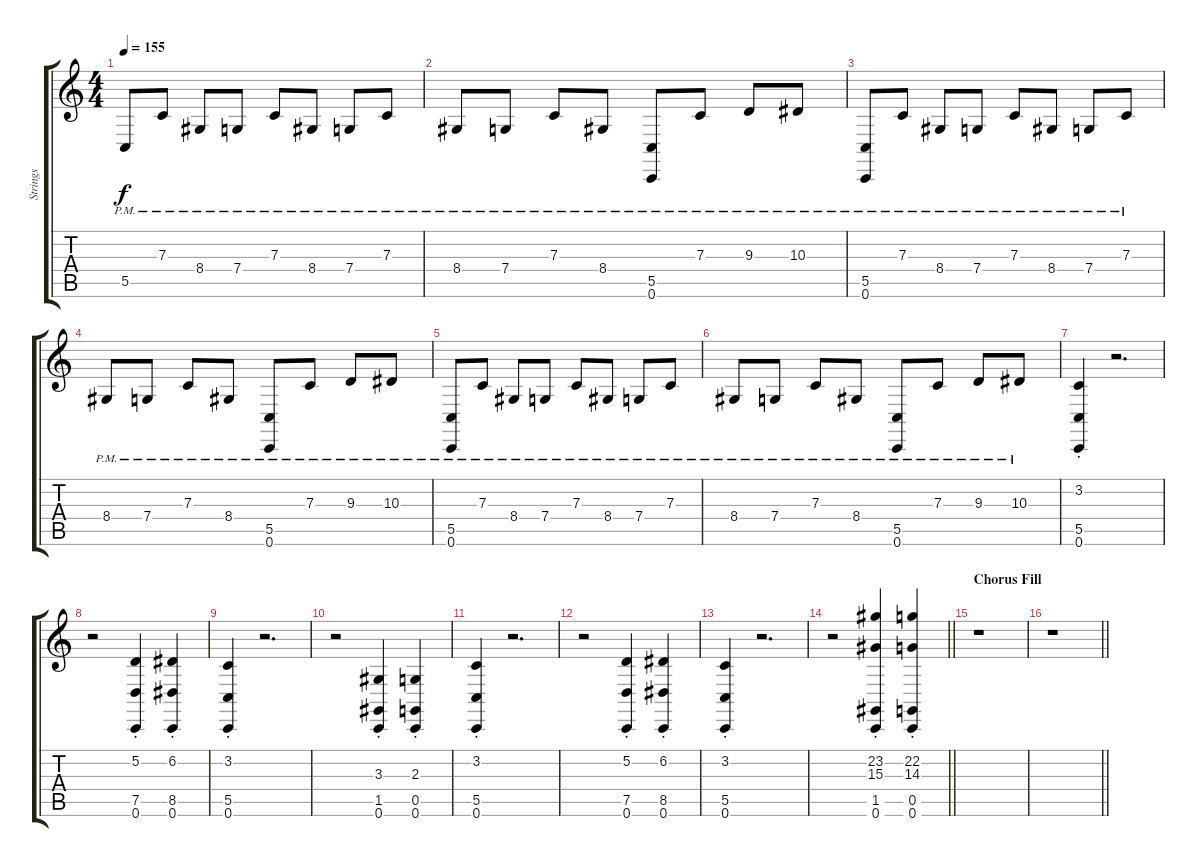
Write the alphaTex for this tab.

\track ("Strings" "Strings") {instrument stringensemble1}
\staff {score tabs}
\tuning (D4 A3 F3 C3 G2 C2) {hide}
\ts (4 4)
\tempo 155
\clef g2
\ks c
5.5{pm}.8{dy f} 7.3{pm}.8 8.4{pm}.8 7.4{pm}.8 7.3{pm}.8 8.4{pm}.8 7.4{pm}.8 7.3{pm}.8 |
8.4{pm}.8 7.4{pm}.8 7.3{pm}.8 8.4{pm}.8 (5.5{pm} 0.6).8 7.3{pm}.8 9.3{pm}.8 10.3{pm}.8 |
(5.5{pm} 0.6).8 7.3{pm}.8 8.4{pm}.8 7.4{pm}.8 7.3{pm}.8 8.4{pm}.8 7.4{pm}.8 7.3{pm}.8 |
8.4{pm}.8 7.4{pm}.8 7.3{pm}.8 8.4{pm}.8 (5.5{pm} 0.6).8 7.3{pm}.8 9.3{pm}.8 10.3{pm}.8 |
(5.5{pm} 0.6).8 7.3{pm}.8 8.4{pm}.8 7.4{pm}.8 7.3{pm}.8 8.4{pm}.8 7.4{pm}.8 7.3{pm}.8 |
8.4{pm}.8 7.4{pm}.8 7.3{pm}.8 8.4{pm}.8 (5.5{pm} 0.6).8 7.3{pm}.8 9.3{pm}.8 10.3{pm}.8 |
(3.2{st} 5.5{st} 0.6{st}).4 r.2{d} |
r.2 (5.2{st} 7.5{st} 0.6{st}).4 (6.2{st} 8.5{st} 0.6{st}).4 |
(3.2{st} 5.5{st} 0.6{st}).4 r.2{d} |
r.2 (3.3{st} 1.5{st} 0.6{st}).4 (2.3{st} 0.5{st} 0.6{st}).4 |
(3.2{st} 5.5{st} 0.6{st}).4 r.2{d} |
r.2 (5.2{st} 7.5{st} 0.6{st}).4 (6.2{st} 8.5{st} 0.6{st}).4 |
(3.2{st} 5.5{st} 0.6{st}).4 r.2{d} |
\barLineRight lightlight
r.2 (23.2{st} 15.3{st} 1.5{st} 0.6{st}).4 (22.2{st} 14.3{st} 0.5{st} 0.6{st}).4 |
\section ("" "Chorus Fill")
r.1 |
\barLineRight lightlight
r.1
